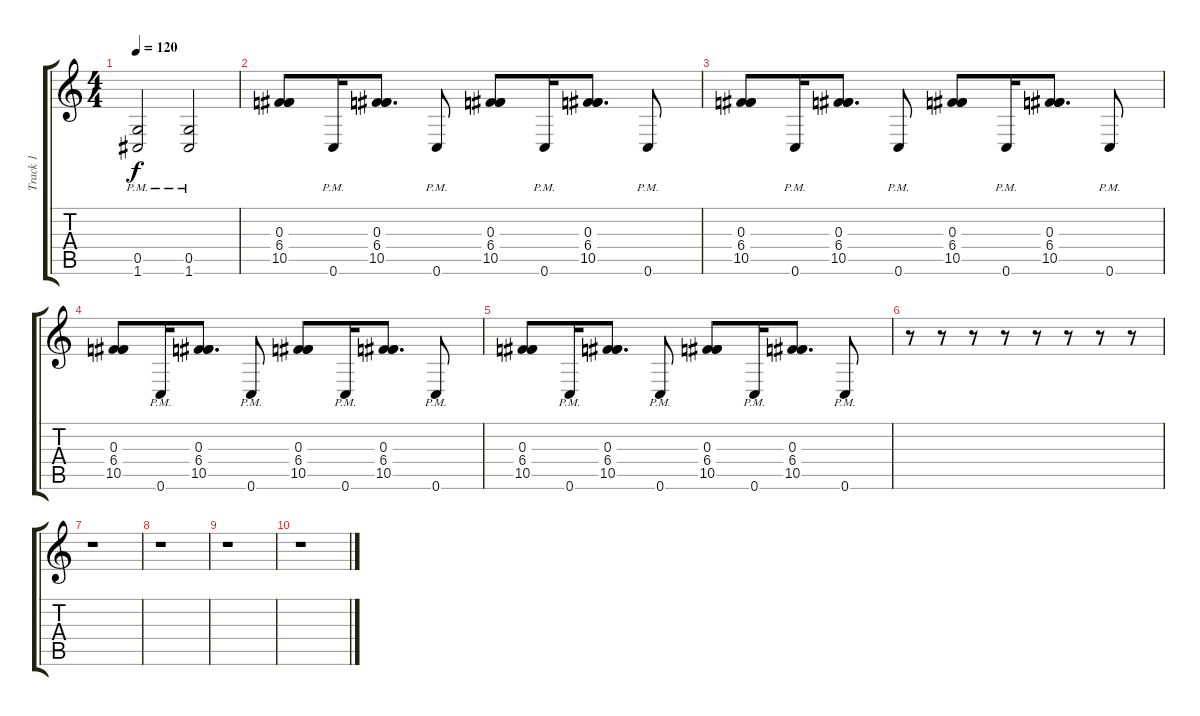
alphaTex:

\track ("Track 1" "Track 1") {instrument overdrivenguitar}
\staff {score tabs}
\tuning (D4 A3 F3 C3 G2 C2) {hide}
\ts (4 4)
\tempo 120
\clef g2
\ks c
(0.5{pm} 1.6{pm}).2{dy f} (0.5{pm} 1.6{pm}).2 |
(0.3 6.4 10.5).8 0.6{pm}.16 (0.3 6.4 10.5).8{d} 0.6{pm}.8 (0.3 6.4 10.5).8 0.6{pm}.16 (0.3 6.4 10.5).8{d} 0.6{pm}.8 |
(0.3 6.4 10.5).8 0.6{pm}.16 (0.3 6.4 10.5).8{d} 0.6{pm}.8 (0.3 6.4 10.5).8 0.6{pm}.16 (0.3 6.4 10.5).8{d} 0.6{pm}.8 |
(0.3 6.4 10.5).8 0.6{pm}.16 (0.3 6.4 10.5).8{d} 0.6{pm}.8 (0.3 6.4 10.5).8 0.6{pm}.16 (0.3 6.4 10.5).8{d} 0.6{pm}.8 |
(0.3 6.4 10.5).8 0.6{pm}.16 (0.3 6.4 10.5).8{d} 0.6{pm}.8 (0.3 6.4 10.5).8 0.6{pm}.16 (0.3 6.4 10.5).8{d} 0.6{pm}.8 |
r.8 r.8 r.8 r.8 r.8 r.8 r.8 r.8 |
r.1 |
r.1 |
r.1 |
r.1
